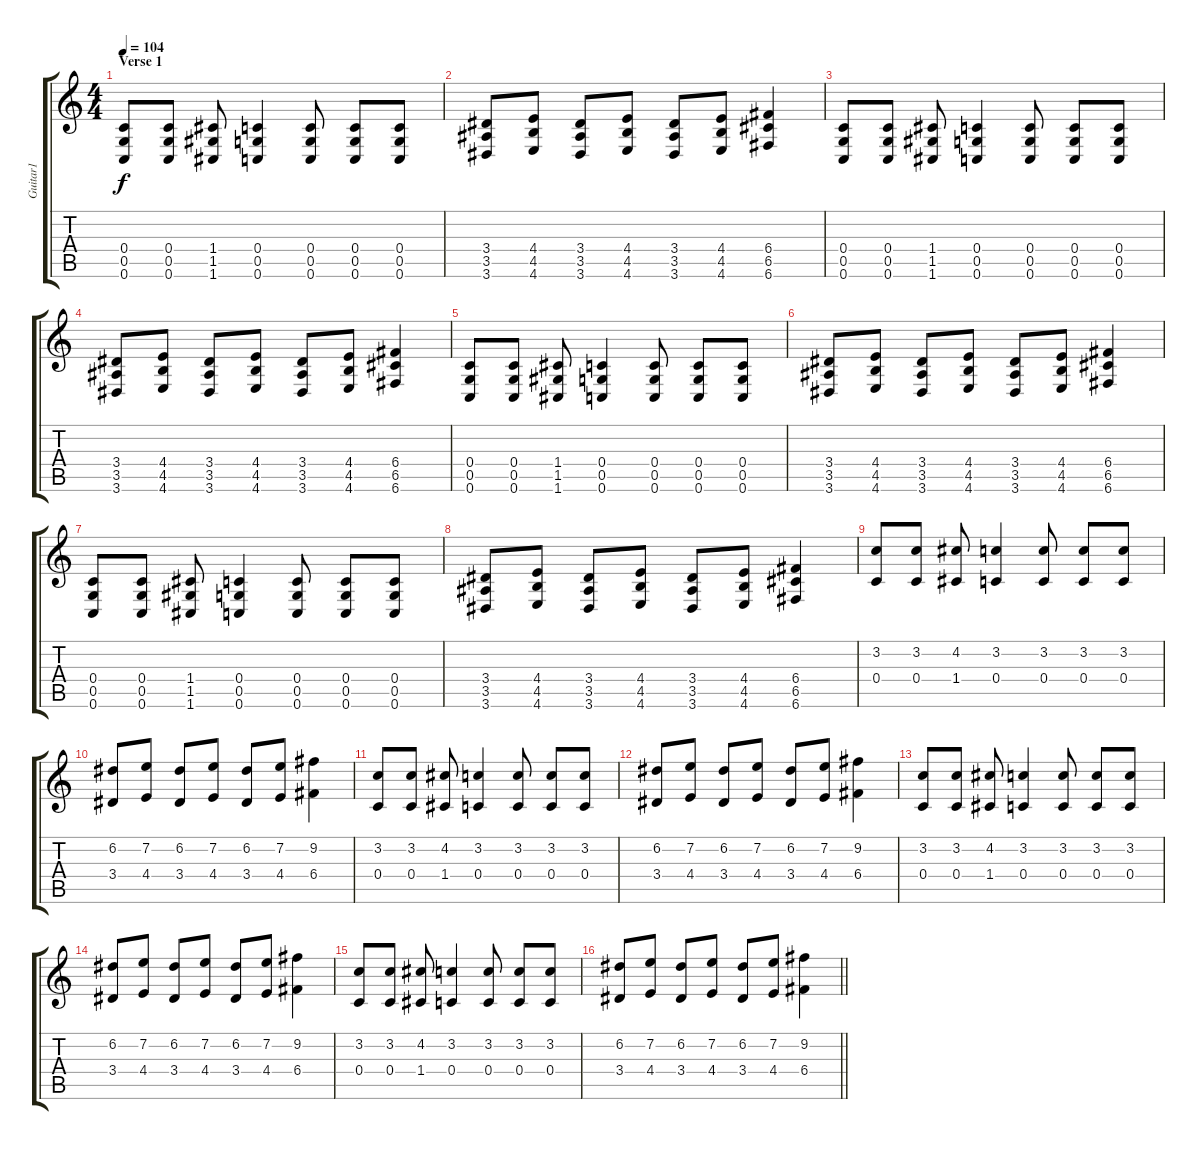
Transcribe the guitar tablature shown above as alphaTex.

\track ("Guitar1" "Guitar1") {instrument distortionguitar}
\staff {score tabs}
\tuning (D4 A3 F3 C3 G2 C2) {hide}
\ts (4 4)
\section ("" "Verse 1")
\tempo 104
\clef g2
\ks c
(0.4 0.5 0.6).8{dy f} (0.4 0.5 0.6).8 (1.4 1.5 1.6).8 (0.4 0.5 0.6).4 (0.4 0.5 0.6).8 (0.4 0.5 0.6).8 (0.4 0.5 0.6).8 |
(3.4 3.5 3.6).8 (4.4 4.5 4.6).8 (3.4 3.5 3.6).8 (4.4 4.5 4.6).8 (3.4 3.5 3.6).8 (4.4 4.5 4.6).8 (6.4 6.5 6.6).4 |
(0.4 0.5 0.6).8 (0.4 0.5 0.6).8 (1.4 1.5 1.6).8 (0.4 0.5 0.6).4 (0.4 0.5 0.6).8 (0.4 0.5 0.6).8 (0.4 0.5 0.6).8 |
(3.4 3.5 3.6).8 (4.4 4.5 4.6).8 (3.4 3.5 3.6).8 (4.4 4.5 4.6).8 (3.4 3.5 3.6).8 (4.4 4.5 4.6).8 (6.4 6.5 6.6).4 |
(0.4 0.5 0.6).8 (0.4 0.5 0.6).8 (1.4 1.5 1.6).8 (0.4 0.5 0.6).4 (0.4 0.5 0.6).8 (0.4 0.5 0.6).8 (0.4 0.5 0.6).8 |
(3.4 3.5 3.6).8 (4.4 4.5 4.6).8 (3.4 3.5 3.6).8 (4.4 4.5 4.6).8 (3.4 3.5 3.6).8 (4.4 4.5 4.6).8 (6.4 6.5 6.6).4 |
(0.4 0.5 0.6).8 (0.4 0.5 0.6).8 (1.4 1.5 1.6).8 (0.4 0.5 0.6).4 (0.4 0.5 0.6).8 (0.4 0.5 0.6).8 (0.4 0.5 0.6).8 |
(3.4 3.5 3.6).8 (4.4 4.5 4.6).8 (3.4 3.5 3.6).8 (4.4 4.5 4.6).8 (3.4 3.5 3.6).8 (4.4 4.5 4.6).8 (6.4 6.5 6.6).4 |
(3.2 0.4).8 (3.2 0.4).8 (4.2 1.4).8 (3.2 0.4).4 (3.2 0.4).8 (3.2 0.4).8 (3.2 0.4).8 |
(6.2 3.4).8 (7.2 4.4).8 (6.2 3.4).8 (7.2 4.4).8 (6.2 3.4).8 (7.2 4.4).8 (9.2 6.4).4 |
(3.2 0.4).8 (3.2 0.4).8 (4.2 1.4).8 (3.2 0.4).4 (3.2 0.4).8 (3.2 0.4).8 (3.2 0.4).8 |
(6.2 3.4).8 (7.2 4.4).8 (6.2 3.4).8 (7.2 4.4).8 (6.2 3.4).8 (7.2 4.4).8 (9.2 6.4).4 |
(3.2 0.4).8 (3.2 0.4).8 (4.2 1.4).8 (3.2 0.4).4 (3.2 0.4).8 (3.2 0.4).8 (3.2 0.4).8 |
(6.2 3.4).8 (7.2 4.4).8 (6.2 3.4).8 (7.2 4.4).8 (6.2 3.4).8 (7.2 4.4).8 (9.2 6.4).4 |
(3.2 0.4).8 (3.2 0.4).8 (4.2 1.4).8 (3.2 0.4).4 (3.2 0.4).8 (3.2 0.4).8 (3.2 0.4).8 |
\barLineRight lightlight
(6.2 3.4).8 (7.2 4.4).8 (6.2 3.4).8 (7.2 4.4).8 (6.2 3.4).8 (7.2 4.4).8 (9.2 6.4).4
